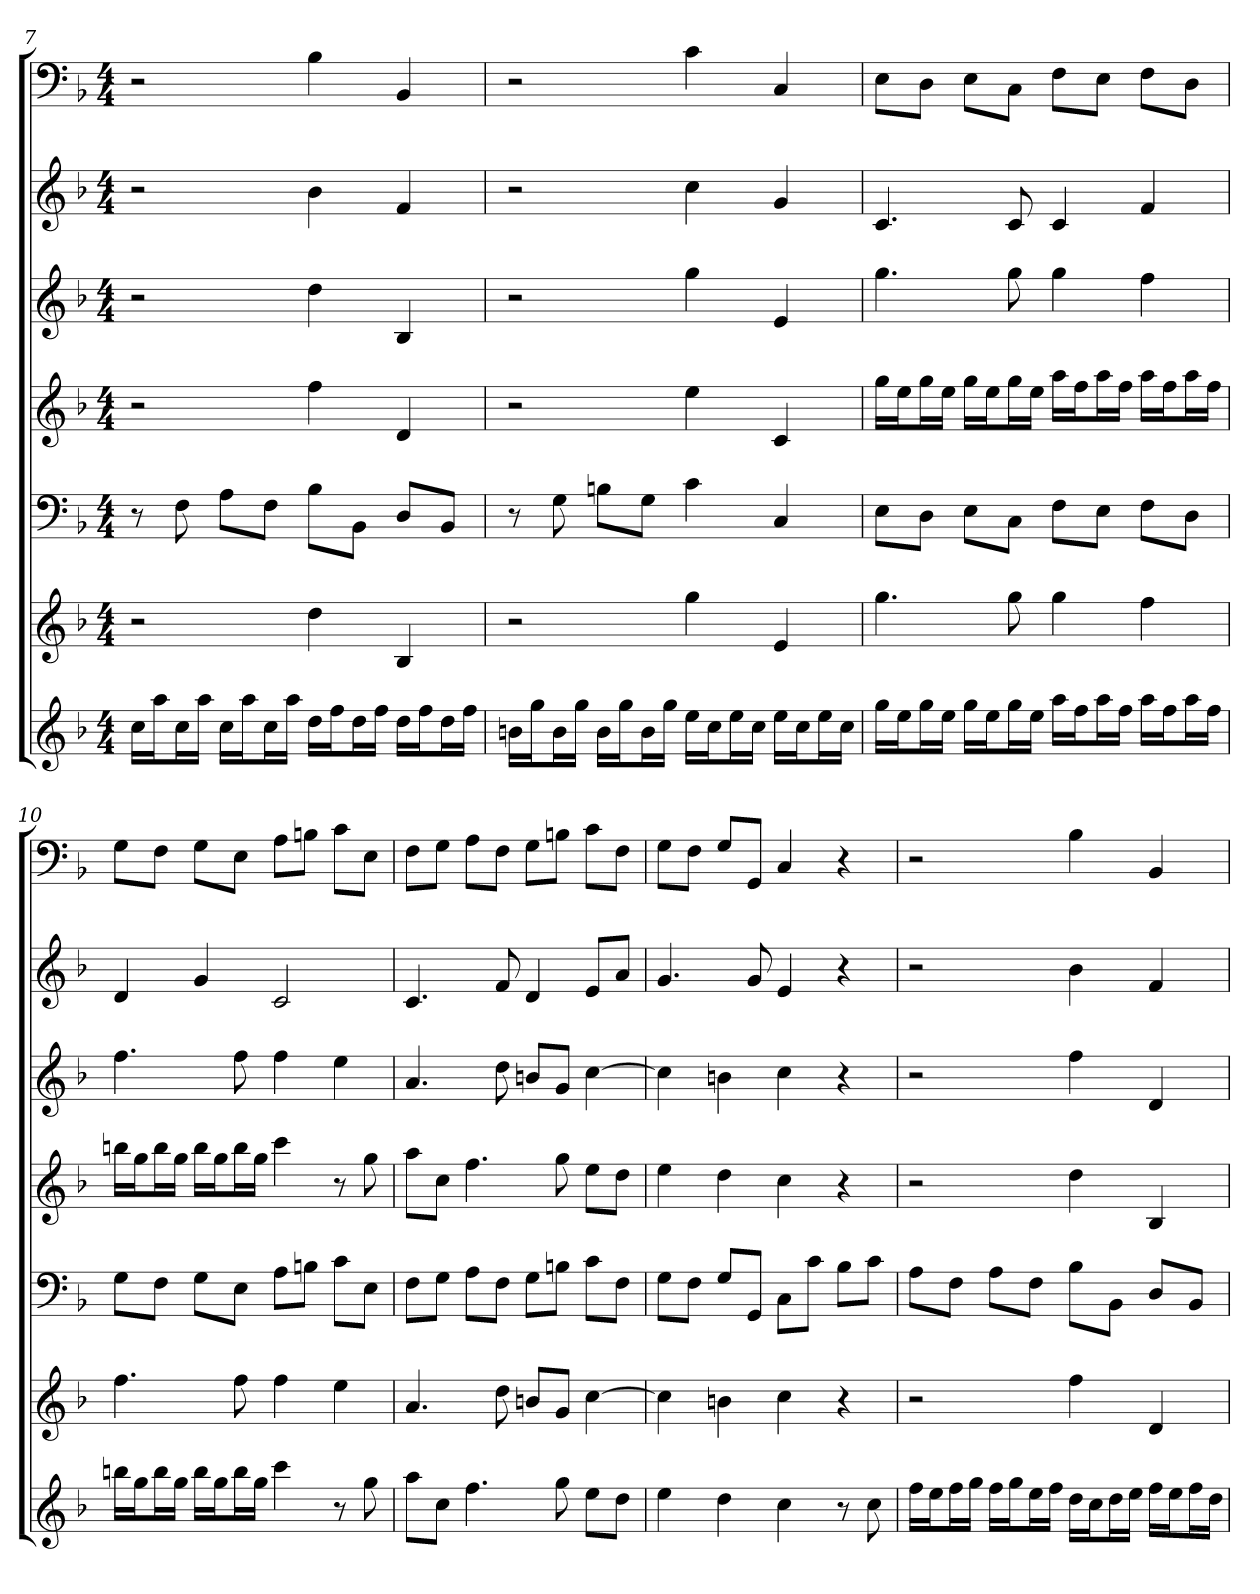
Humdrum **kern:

**kern	**kern	**kern	**kern	**kern	**kern	**kern
*part7	*part6	*part5	*part4	*part3	*part2	*part1
*staff7	*staff6	*staff5	*staff4	*staff3	*staff2	*staff1
*k[b-]	*k[b-]	*k[b-]	*k[b-]	*k[b-]	*k[b-]	*k[b-]
*F:	*F:	*F:	*F:	*F:	*F:	*F:
*M4/4	*M4/4	*M4/4	*M4/4	*M4/4	*M4/4	*M4/4
=7	=7	=7	=7	=7	=7	=7
16ccLL	2r	8r	2r	2r	2r	2r
16aaJ	.	.	.	.	.	.
16ccL	.	8F	.	.	.	.
16aaJJ	.	.	.	.	.	.
16ccLL	.	8AL	.	.	.	.
16aaJ	.	.	.	.	.	.
16ccL	.	8FJ	.	.	.	.
16aaJJ	.	.	.	.	.	.
16ddLL	4dd	8B-L	4ff	4dd	4b-	4B-
16ffJ	.	.	.	.	.	.
16ddL	.	8BB-J	.	.	.	.
16ffJJ	.	.	.	.	.	.
16ddLL	4B-	8DL	4d	4B-	4f	4BB-
16ffJ	.	.	.	.	.	.
16ddL	.	8BB-J	.	.	.	.
16ffJJ	.	.	.	.	.	.
=8	=8	=8	=8	=8	=8	=8
16bnLL	2r	8r	2r	2r	2r	2r
16ggJ	.	.	.	.	.	.
16bL	.	8G	.	.	.	.
16ggJJ	.	.	.	.	.	.
16bLL	.	8BnL	.	.	.	.
16ggJ	.	.	.	.	.	.
16bL	.	8GJ	.	.	.	.
16ggJJ	.	.	.	.	.	.
16eeLL	4gg	4c	4ee	4gg	4cc	4c
16ccJ	.	.	.	.	.	.
16eeL	.	.	.	.	.	.
16ccJJ	.	.	.	.	.	.
16eeLL	4e	4C	4c	4e	4g	4C
16ccJ	.	.	.	.	.	.
16eeL	.	.	.	.	.	.
16ccJJ	.	.	.	.	.	.
=9	=9	=9	=9	=9	=9	=9
16ggLL	4.gg	8EL	16ggLL	4.gg	4.c	8EL
16eeJ	.	.	16eeJ	.	.	.
16ggL	.	8DJ	16ggL	.	.	8DJ
16eeJJ	.	.	16eeJJ	.	.	.
16ggLL	.	8EL	16ggLL	.	.	8EL
16eeJ	.	.	16eeJ	.	.	.
16ggL	8gg	8CJ	16ggL	8gg	8c	8CJ
16eeJJ	.	.	16eeJJ	.	.	.
16aaLL	4gg	8FL	16aaLL	4gg	4c	8FL
16ffJ	.	.	16ffJ	.	.	.
16aaL	.	8EJ	16aaL	.	.	8EJ
16ffJJ	.	.	16ffJJ	.	.	.
16aaLL	4ff	8FL	16aaLL	4ff	4f	8FL
16ffJ	.	.	16ffJ	.	.	.
16aaL	.	8DJ	16aaL	.	.	8DJ
16ffJJ	.	.	16ffJJ	.	.	.
=10	=10	=10	=10	=10	=10	=10
16bbnLL	4.ff	8GL	16bbnLL	4.ff	4d	8GL
16ggJ	.	.	16ggJ	.	.	.
16bbL	.	8FJ	16bbL	.	.	8FJ
16ggJJ	.	.	16ggJJ	.	.	.
16bbLL	.	8GL	16bbLL	.	4g	8GL
16ggJ	.	.	16ggJ	.	.	.
16bbL	8ff	8EJ	16bbL	8ff	.	8EJ
16ggJJ	.	.	16ggJJ	.	.	.
4ccc	4ff	8AL	4ccc	4ff	2c	8AL
.	.	8BnJ	.	.	.	8BnJ
8r	4ee	8cL	8r	4ee	.	8cL
8gg	.	8EJ	8gg	.	.	8EJ
=11	=11	=11	=11	=11	=11	=11
8aaL	4.a	8FL	8aaL	4.a	4.c	8FL
8ccJ	.	8GJ	8ccJ	.	.	8GJ
4.ff	.	8AL	4.ff	.	.	8AL
.	8dd	8FJ	.	8dd	8f	8FJ
.	8bnL	8GL	.	8bnL	4d	8GL
8gg	8gJ	8BnJ	8gg	8gJ	.	8BnJ
8eeL	[4cc	8cL	8eeL	[4cc	8eL	8cL
8ddJ	.	8FJ	8ddJ	.	8aJ	8FJ
=12	=12	=12	=12	=12	=12	=12
4ee	4cc]	8GL	4ee	4cc]	4.g	8GL
.	.	8FJ	.	.	.	8FJ
4dd	4bn	8GL	4dd	4bn	.	8GL
.	.	8GGJ	.	.	8g	8GGJ
4cc	4cc	8CL	4cc	4cc	4e	4C
.	.	8cJ	.	.	.	.
8r	4r	8B-L	4r	4r	4r	4r
8cc	.	8cJ	.	.	.	.
=13	=13	=13	=13	=13	=13	=13
16ffLL	2r	8AL	2r	2r	2r	2r
16eeJ	.	.	.	.	.	.
16ffL	.	8FJ	.	.	.	.
16ggJJ	.	.	.	.	.	.
16ffLL	.	8AL	.	.	.	.
16ggJ	.	.	.	.	.	.
16eeL	.	8FJ	.	.	.	.
16ffJJ	.	.	.	.	.	.
16ddLL	4ff	8B-L	4dd	4ff	4b-	4B-
16ccJ	.	.	.	.	.	.
16ddL	.	8BB-J	.	.	.	.
16eeJJ	.	.	.	.	.	.
16ffLL	4d	8DL	4B-	4d	4f	4BB-
16eeJ	.	.	.	.	.	.
16ffL	.	8BB-J	.	.	.	.
16ddJJ	.	.	.	.	.	.
=	=	=	=	=	=	=
*-	*-	*-	*-	*-	*-	*-
